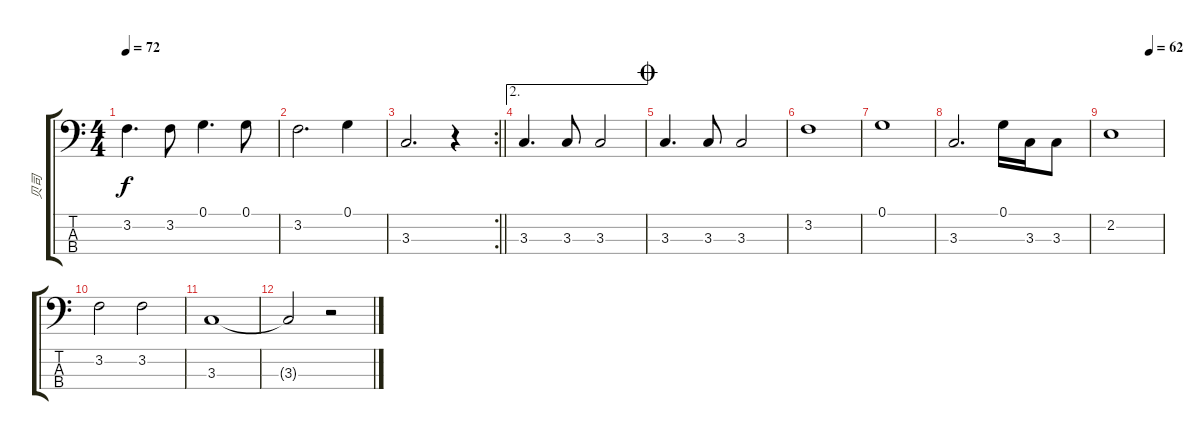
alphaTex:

\track ("贝司" "贝司") {instrument electricbassfinger}
\staff {score tabs}
\tuning (G2 D2 A1 E1) {hide}
\ts (4 4)
\tempo 72
\clef f4
\ks c
3.2.4{d dy f} 3.2.8 0.1.4{d} 0.1.8 |
3.2.2{d} 0.1.4 |
\rc 2
\barLineRight lightlight
3.3.2{d} r.4 |
\ae 2
3.3.4{d} 3.3.8 3.3.2 |
\jump coda
3.3.4{d} 3.3.8 3.3.2 |
3.2.1 |
0.1.1 |
3.3.2{d} 0.1.16 3.3.16 3.3.8 |
\tempo (62 0.75)
2.2.1 |
3.2.2 3.2.2 |
3.3.1 |
3.3{t}.2 r.2
